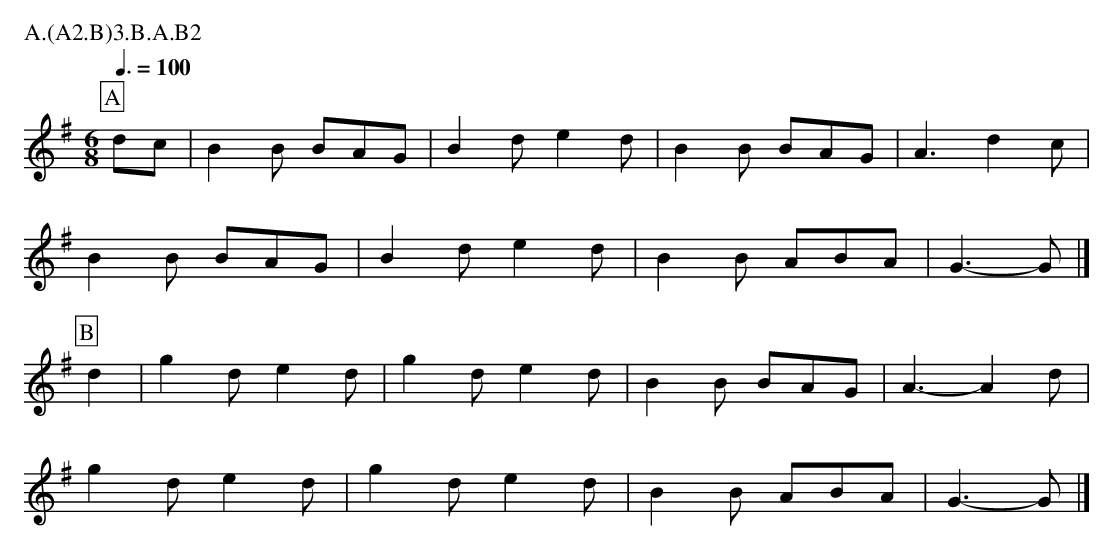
X:1
T:Figure Eight Eynsham
M:6/8
L:1/8
Q:3/8=100
P:A.(A2.B)3.B.A.B2
K:G
P:A
dc|B2B BAG|B2d e2d|B2B BAG|A3 d2c|
B2B BAG|B2d e2d|B2B ABA|G3-G  |]
P:B
d2|g2d e2d|g2d e2d|B2B BAG|A3-A2d|
g2d e2d|g2d e2d|B2B ABA|G3-G  |]
W:
W:
W: Probably devised in about 1937
W: The tune is Cock of the North, alternative tune is March Past (see separate score)
W: A: OY
W: A2: FU
W: B: WH
W: A2: FU
W: B: DP
W: A2: BB
W: B: FU
W: B: Cast
W: A: DP
W: B2: Fu in line
